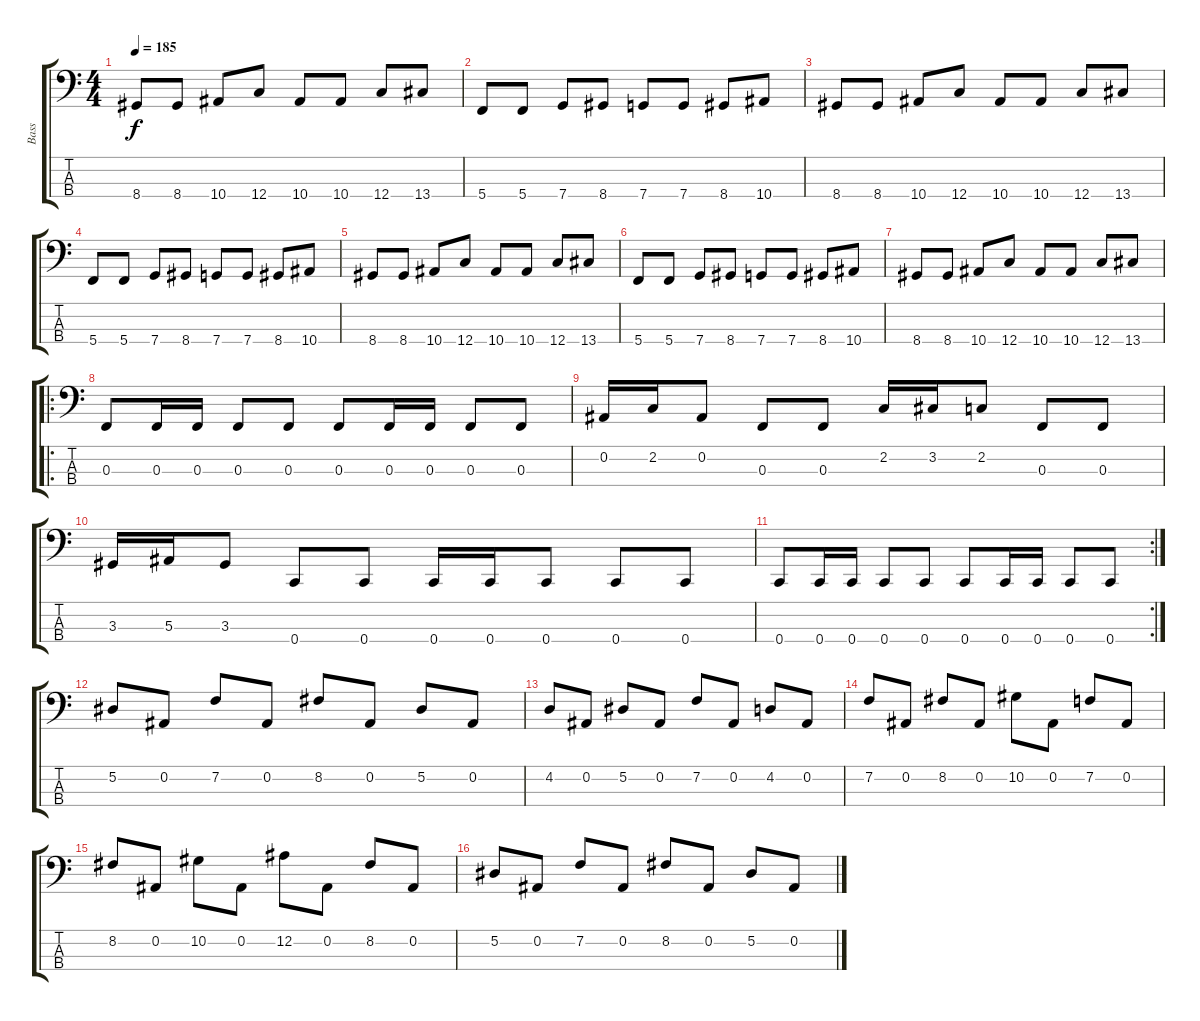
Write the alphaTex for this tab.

\track ("Bass" "Bass") {instrument electricbasspick}
\staff {score tabs}
\tuning (Eb2 Bb1 F1 C1) {hide}
\ts (4 4)
\tempo 185
\clef f4
\ks c
8.4.8{dy f} 8.4.8 10.4.8 12.4.8 10.4.8 10.4.8 12.4.8 13.4.8 |
5.4.8 5.4.8 7.4.8 8.4.8 7.4.8 7.4.8 8.4.8 10.4.8 |
8.4.8 8.4.8 10.4.8 12.4.8 10.4.8 10.4.8 12.4.8 13.4.8 |
5.4.8 5.4.8 7.4.8 8.4.8 7.4.8 7.4.8 8.4.8 10.4.8 |
8.4.8 8.4.8 10.4.8 12.4.8 10.4.8 10.4.8 12.4.8 13.4.8 |
5.4.8 5.4.8 7.4.8 8.4.8 7.4.8 7.4.8 8.4.8 10.4.8 |
8.4.8 8.4.8 10.4.8 12.4.8 10.4.8 10.4.8 12.4.8 13.4.8 |
\ro
0.3.8 0.3.16 0.3.16 0.3.8 0.3.8 0.3.8 0.3.16 0.3.16 0.3.8 0.3.8 |
0.2.16 2.2.16 0.2.8 0.3.8 0.3.8 2.2.16 3.2.16 2.2.8 0.3.8 0.3.8 |
3.3.16 5.3.16 3.3.8 0.4.8 0.4.8 0.4.16 0.4.16 0.4.8 0.4.8 0.4.8 |
\rc 2
0.4.8 0.4.16 0.4.16 0.4.8 0.4.8 0.4.8 0.4.16 0.4.16 0.4.8 0.4.8 |
5.2.8 0.2.8 7.2.8 0.2.8 8.2.8 0.2.8 5.2.8 0.2.8 |
4.2.8 0.2.8 5.2.8 0.2.8 7.2.8 0.2.8 4.2.8 0.2.8 |
7.2.8 0.2.8 8.2.8 0.2.8 10.2.8 0.2.8 7.2.8 0.2.8 |
8.2.8 0.2.8 10.2.8 0.2.8 12.2.8 0.2.8 8.2.8 0.2.8 |
5.2.8 0.2.8 7.2.8 0.2.8 8.2.8 0.2.8 5.2.8 0.2.8
